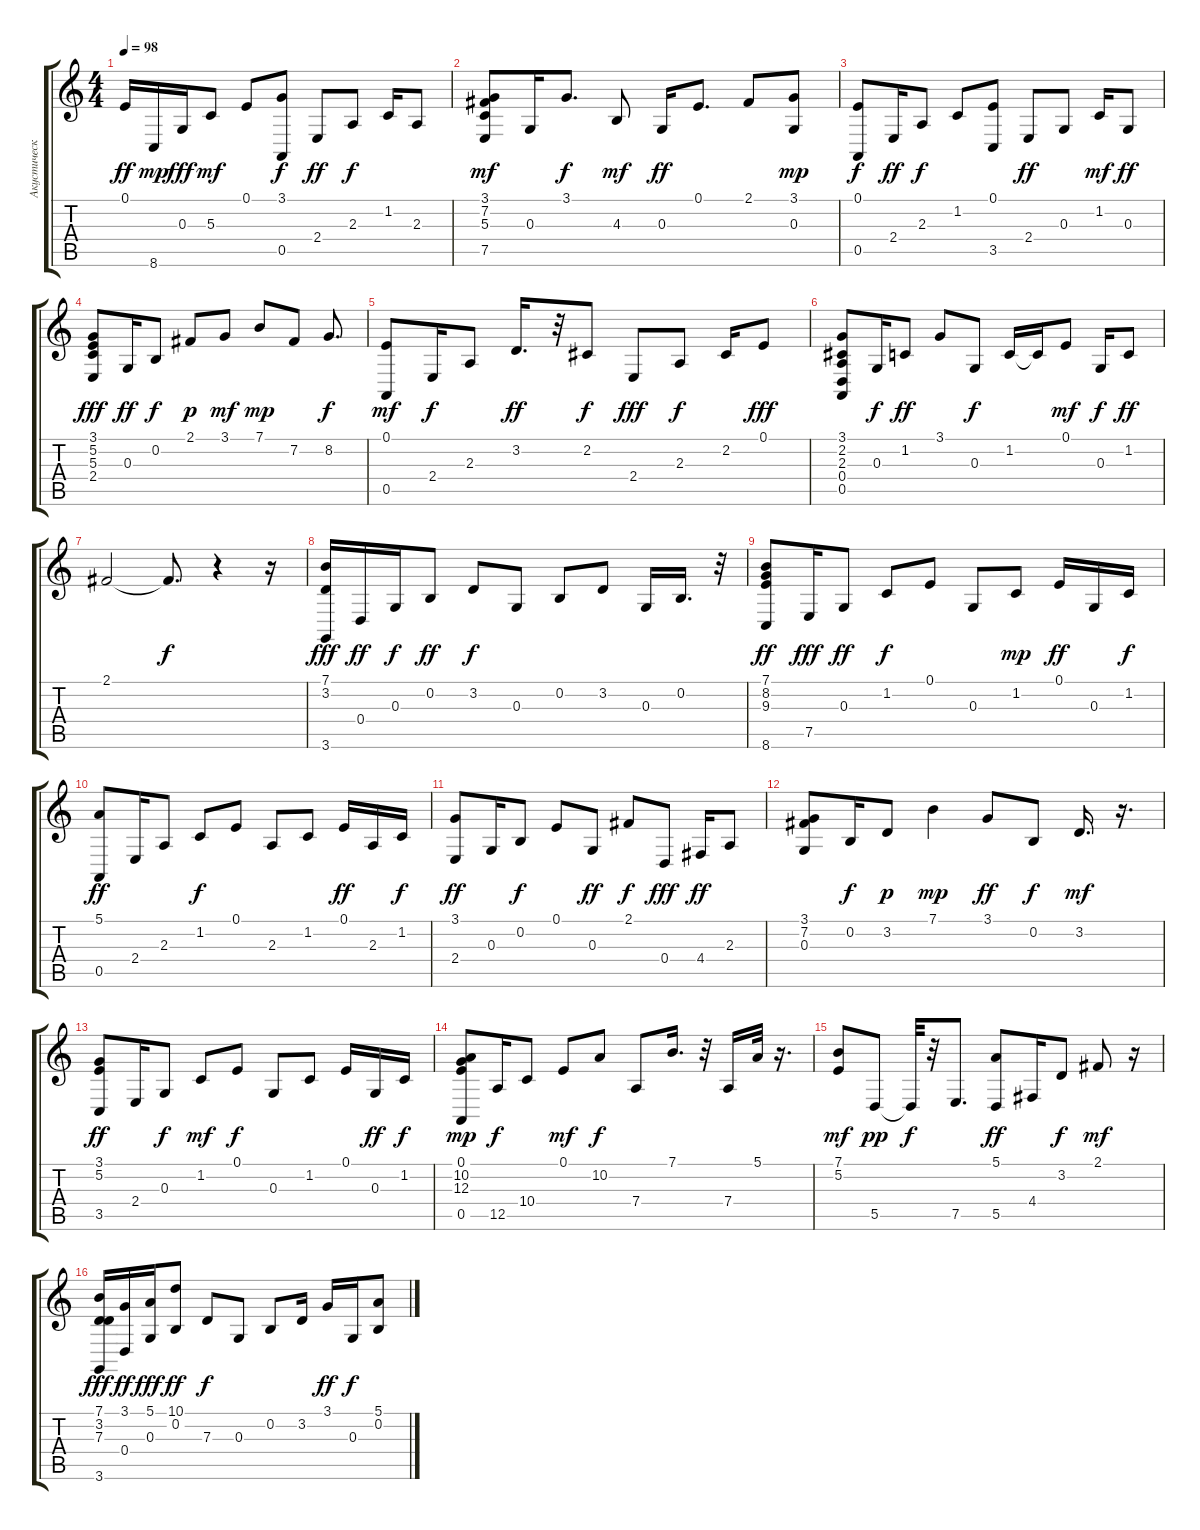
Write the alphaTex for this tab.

\track ("Акустический Гранд Роял" "Акустическ") {instrument acousticgrandpiano}
\staff {score tabs}
\tuning (E4 B3 G3 D3 A2 E2) {hide}
\ts (4 4)
\tempo 98
\clef g2
\ks c
0.1.16{dy ff} 8.6.16{dy mp} 0.3.16{dy fff} 5.3.8{dy mf} 0.1.8 (3.1 0.5).8{dy f} 2.4.8{dy ff} 2.3.8{dy f} 1.2.16 2.3.8 |
(3.1 7.2 5.3 7.5).8{dy mf} 0.3.16 3.1.8{d dy f} 4.3.8{dy mf} 0.3.16{dy ff} 0.1.8{d} 2.1.8 (3.1 0.3).8{dy mp} |
(0.1 0.5).8{dy f} 2.4.16{dy ff} 2.3.8{dy f} 1.2.8 (0.1 3.5).8 2.4.8{dy ff} 0.3.8 1.2.16{dy mf} 0.3.8{dy ff} |
(3.1 5.2 5.3 2.4).8{dy fff} 0.3.16{dy ff} 0.2.8{dy f} 2.1.8{dy p} 3.1.8{dy mf} 7.1.8{dy mp} 7.2.8 8.2.8{d dy f} |
(0.1 0.5).8{dy mf} 2.4.16{dy f} 2.3.8 3.2.16{d dy ff} r.32 2.2.8{dy f} 2.4.8{dy fff} 2.3.8{dy f} 2.2.16 0.1.8{dy fff} |
(3.1 2.2 2.3 0.4 0.5).8 0.3.16{dy f} 1.2.8{dy ff} 3.1.8 0.3.8{dy f} 1.2.16 1.2{t}.16 0.1.8{dy mf} 0.3.16{dy f} 1.2.8{dy ff} |
2.1.2 2.1{t}.8{d dy f} r.4 r.16 |
(7.1 3.2 3.6).16{dy fff} 0.4.16{dy ff} 0.3.16{dy f} 0.2.8{dy ff} 3.2.8{dy f} 0.3.8 0.2.8 3.2.8 0.3.16 0.2.16{d} r.32 |
(7.1 8.2 9.3 8.6).8{dy ff} 7.5.16{dy fff} 0.3.8{dy ff} 1.2.8{dy f} 0.1.8 0.3.8 1.2.8{dy mp} 0.1.16{dy ff} 0.3.16 1.2.16{dy f} |
(5.1 0.5).8{dy ff} 2.4.16 2.3.8 1.2.8{dy f} 0.1.8 2.3.8 1.2.8 0.1.16{dy ff} 2.3.16 1.2.16{dy f} |
(3.1 2.4).8{dy ff} 0.3.16 0.2.8{dy f} 0.1.8 0.3.8{dy ff} 2.1.8{dy f} 0.4.8{dy fff} 4.4.16{dy ff} 2.3.8 |
(3.1 7.2 0.3).8 0.2.16{dy f} 3.2.8{dy p} 7.1.4{dy mp} 3.1.8{dy ff} 0.2.8{dy f} 3.2.16{d dy mf} r.16{d} |
(3.1 5.2 3.5).8{dy ff} 2.4.16 0.3.8{dy f} 1.2.8{dy mf} 0.1.8{dy f} 0.3.8 1.2.8 0.1.16 0.3.16{dy ff} 1.2.16{dy f} |
(0.1 10.2 12.3 0.5).8{dy mp} 12.5.16{dy f} 10.4.8 0.1.8{dy mf} 10.2.8{dy f} 7.4.8 7.1.16{d} r.32 7.4.16 5.1.32 r.16{d} |
(7.1 5.2).8{dy mf} 5.5.8{dy pp} 5.5{t}.32{dy f} r.32 7.5.8{d} (5.1 5.5).8{dy ff} 4.4.16 3.2.8{dy f} 2.1.8{dy mf} r.16 |
(7.1 3.2 7.3 3.6).16{dy fff} (3.1 0.4).16{dy ff} (5.1 0.3).16{dy fff} (10.1 0.2).8{dy ff} 7.3.8{dy f} 0.3.8 0.2.8 3.2.16 3.1.16{dy ff} 0.3.16{dy f} (5.1 0.2).8
